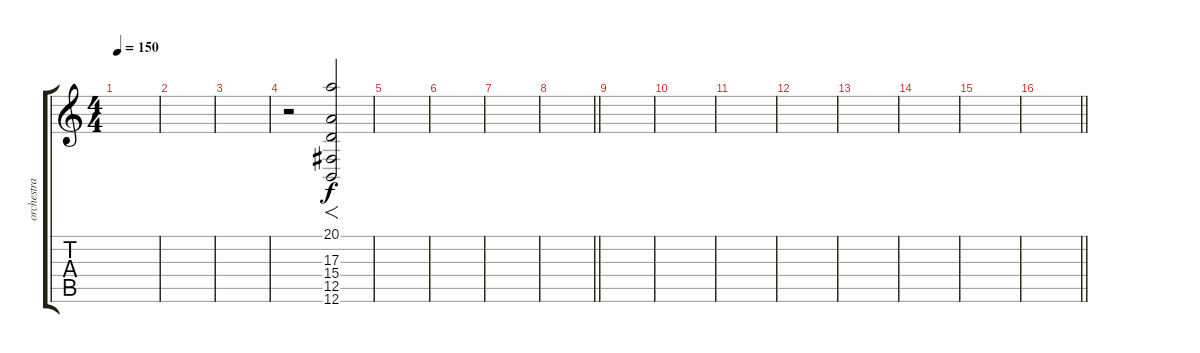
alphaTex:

\track ("orchestra" "orchestra") {instrument reversecymbal}
\staff {score tabs}
\tuning (Db4 Ab3 E3 B2 Gb2 B1) {hide}
\ts (4 4)
\tempo 150
\clef g2
\ks c
|
|
|
r.2 (20.1 17.3 15.4 12.5 12.6).2{f} |
|
|
|
\barLineRight lightlight
|
|
|
|
|
|
|
|
\barLineRight lightlight
